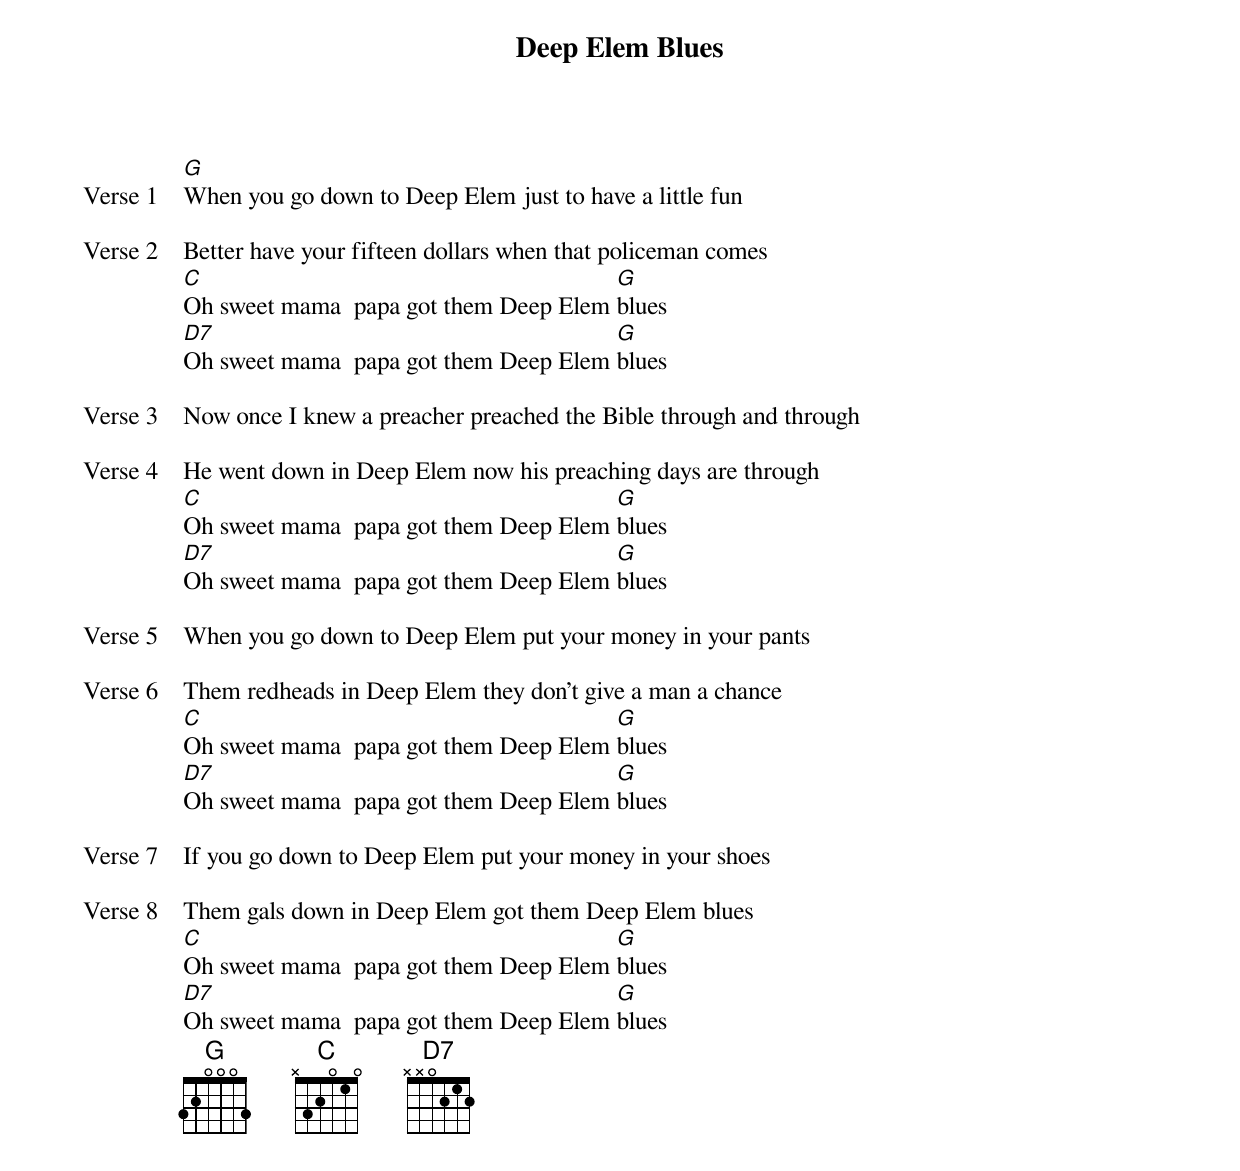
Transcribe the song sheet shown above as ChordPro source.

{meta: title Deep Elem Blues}
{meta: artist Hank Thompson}
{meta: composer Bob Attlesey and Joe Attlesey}

{start_of_verse: Verse 1}
[G]When you go down to Deep Elem just to have a little fun
{end_of_verse}

{start_of_verse: Verse 2}
Better have your fifteen dollars when that policeman comes
[C]Oh sweet mama  papa got them Deep Elem [G]blues
[D7]Oh sweet mama  papa got them Deep Elem [G]blues
{end_of_verse}

{start_of_verse: Verse 3}
Now once I knew a preacher preached the Bible through and through
{end_of_verse}

{start_of_verse: Verse 4}
He went down in Deep Elem now his preaching days are through
[C]Oh sweet mama  papa got them Deep Elem [G]blues
[D7]Oh sweet mama  papa got them Deep Elem [G]blues
{end_of_verse}

{start_of_verse: Verse 5}
When you go down to Deep Elem put your money in your pants
{end_of_verse}

{start_of_verse: Verse 6}
Them redheads in Deep Elem they don't give a man a chance
[C]Oh sweet mama  papa got them Deep Elem [G]blues
[D7]Oh sweet mama  papa got them Deep Elem [G]blues
{end_of_verse}

{start_of_verse: Verse 7}
If you go down to Deep Elem put your money in your shoes
{end_of_verse}

{start_of_verse: Verse 8}
Them gals down in Deep Elem got them Deep Elem blues
[C]Oh sweet mama  papa got them Deep Elem [G]blues
[D7]Oh sweet mama  papa got them Deep Elem [G]blues
{end_of_verse}
